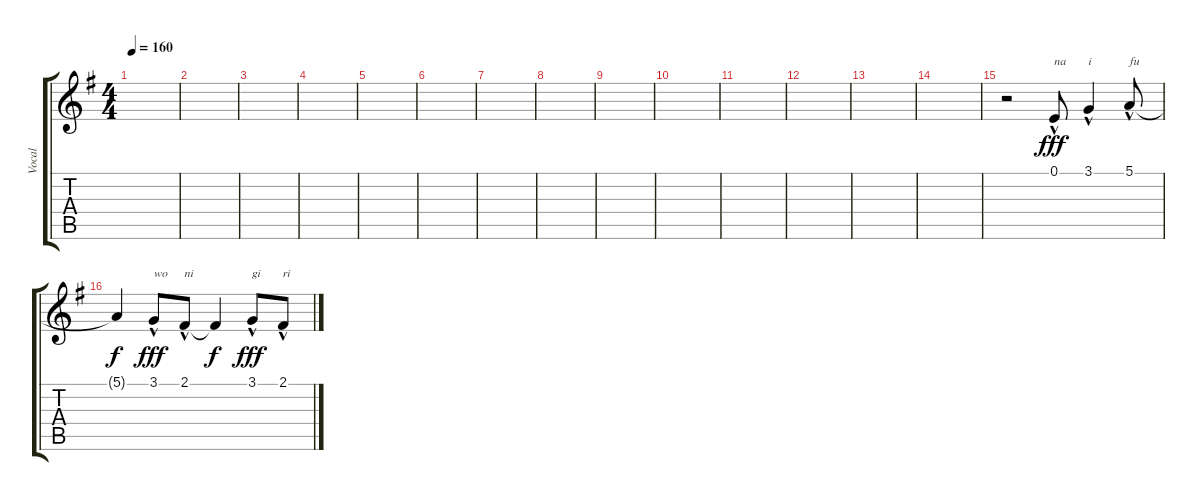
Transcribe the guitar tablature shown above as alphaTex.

\track ("Vocal" "Vocal") {instrument altosax}
\staff {score tabs}
\tuning (E4 B3 G3 D3 A2 E2) {hide}
\ts (4 4)
\tempo 160
\clef g2
\ks g
|
|
|
|
|
|
|
|
|
|
|
|
|
|
r.2 0.1{hac}.8{txt "na" dy fff} 3.1{hac}.4{txt "i"} 5.1{hac}.8{txt "fu"} |
5.1{t}.4{dy f} 3.1{hac}.8{txt "wo" dy fff} 2.1{hac}.8{txt "ni"} 2.1{t}.4{dy f} 3.1{hac}.8{txt "gi" dy fff} 2.1{hac}.8{txt "ri"}
